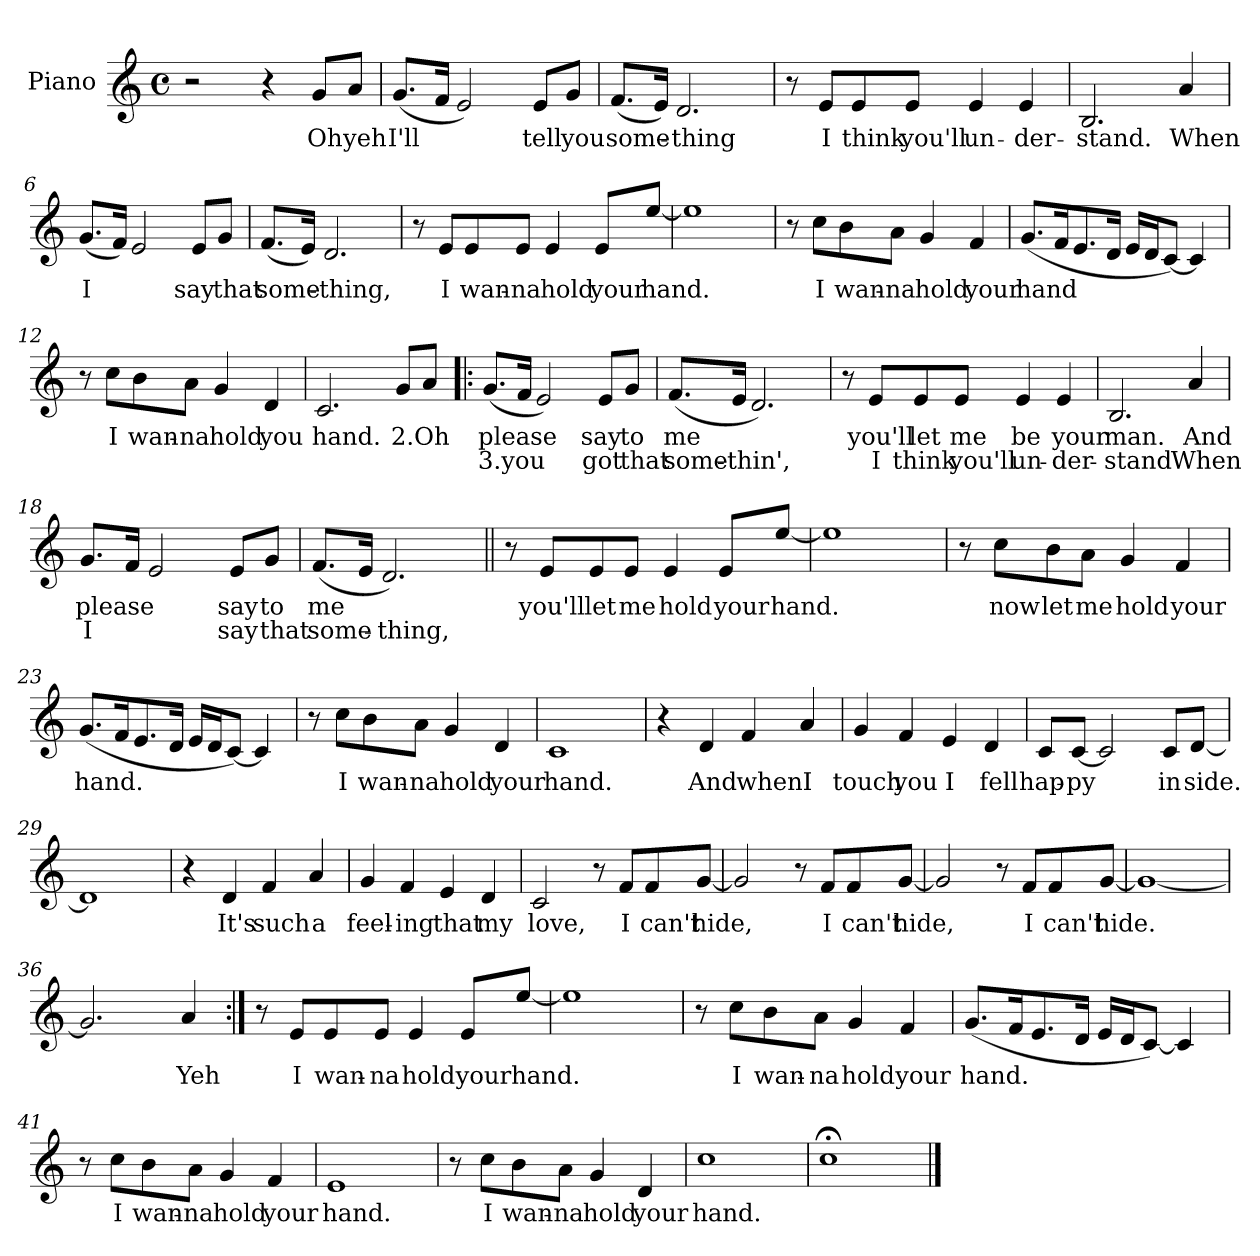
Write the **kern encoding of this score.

**kern	**text	**text
*part1	*part1	*part1
*staff1	*staff1	*staff1
*I"Piano	*	*
*I'Pno.	*	*
*clefG2	*	*
*k[]	*	*
*C:	*	*
*M4/4	*	*
*met(c)	*	*
=1	=1	=1
2r	.	.
4r	.	.
8g/L	Oh	.
8a/J	yeh	.
=2	=2	=2
(8.g/L	I'll	.
16f/Jk	.	.
2e/)	.	.
8e/L	tell	.
8g/J	you	.
=3	=3	=3
(8.f/L	some-	.
16e/Jk)	.	.
2.d/	-thing	.
=4	=4	=4
8r	.	.
8e/L	I	.
8e/	think	.
8e/J	you'll	.
4e/	un-	.
4e/	-der-	.
!!LO:LB:g=z
=5	=5	=5
2.B/	-stand.	.
4a/	When	.
=6	=6	=6
(8.g/L	I	.
16f/Jk)	.	.
2e/	.	.
8e/L	say	.
8g/J	that	.
=7	=7	=7
(8.f/L	some-	.
16e/Jk)	.	.
2.d/	-thing,	.
=8	=8	=8
8r	.	.
8e/L	I	.
8e/	wan-	.
8e/J	-na	.
4e/	hold	.
8e/L	your	.
[8ee/J	hand.	.
!!LO:LB:g=z
=9	=9	=9
1ee]	.	.
=10	=10	=10
8r	.	.
8cc\L	I	.
8b\	wan-	.
8a\J	-na	.
4g/	hold	.
4f/	your	.
=11	=11	=11
(8.g/L	hand	.
16f/K	.	.
8.e/	.	.
16d/Jk	.	.
16e/LL	.	.
16d/J	.	.
[8c/J)	.	.
4c/]	.	.
=12	=12	=12
8r	.	.
8cc\L	I	.
8b\	wan-	.
8a\J	-na	.
4g/	hold	.
4d/	you	.
!!LO:LB:g=z
=13	=13	=13
2.c/	hand.	.
8g/L	2.Oh	.
8a/J	.	.
=14!|:	=14!|:	=14!|:
(8.g/L	please	3.you
16f/Jk	.	.
2e/)	.	.
8e/L	say	got
8g/J	to	that
=15	=15	=15
(8.f/L	me	some-
16e/Jk	.	-thin',
2.d/)	.	.
!!LO:LB:g=z
=16	=16	=16
8r	.	.
8e/L	you'll	I
8e/	let	think
8e/J	me	you'll
4e/	be	un-
4e/	your	-der-
=17	=17	=17
2.B/	man.	-stand
4a/	And	When
=18	=18	=18
8.g/L	please	I
16f/Jk	.	.
2e/	.	.
8e/L	say	say
8g/J	to	that
!!LO:LB:g=z
=19	=19	=19
(8.f/L	me	some-
16e/Jk	.	.
2.d/)	.	-thing,
=20||	=20||	=20||
8r	.	.
8e/L	you'll	.
8e/	let	.
8e/J	me	.
4e/	hold	.
8e/L	your	.
[8ee/J	hand.	.
=21	=21	=21
1ee]	.	.
=22	=22	=22
8r	.	.
8cc\L	now	.
8b\	let	.
8a\J	me	.
4g/	hold	.
4f/	your	.
!!LO:LB:g=z
=23	=23	=23
(8.g/L	hand.	.
16f/K	.	.
8.e/	.	.
16d/Jk	.	.
16e/LL	.	.
16d/J	.	.
[8c/J)	.	.
4c/]	.	.
=24	=24	=24
8r	.	.
8cc\L	I	.
8b\	wan-	.
8a\J	-na	.
4g/	hold	.
4d/	your	.
=25	=25	=25
1c	hand.	.
=26	=26	=26
4r	.	.
4d/	And	.
4f/	when	.
4a/	I	.
!!LO:LB:g=z
=27	=27	=27
4g/	touch	.
4f/	you	.
4e/	I	.
4d/	fell	.
=28	=28	=28
8c/L	hap-	.
[8c/J	-py	.
2c/]	.	.
8c/L	in	.
[8d/J	side.	.
=29	=29	=29
1d]	.	.
=30	=30	=30
4r	.	.
4d/	It's	.
4f/	such	.
4a/	a	.
=31	=31	=31
4g/	feel-	.
4f/	-ing	.
4e/	that	.
4d/	my	.
!!LO:PB:g=z
=32	=32	=32
2c/	love,	.
8r	.	.
8f/L	I	.
8f/	can't	.
[8g/J	hide,	.
=33	=33	=33
2g/]	.	.
8r	.	.
8f/L	I	.
8f/	can't	.
[8g/J	hide,	.
=34	=34	=34
2g/]	.	.
8r	.	.
8f/L	I	.
8f/	can't	.
[8g/J	hide.	.
=35	=35	=35
1g_	.	.
=36	=36	=36
2.g/]	.	.
4a/	Yeh	.
!!LO:LB:g=z
=37:|!	=37:|!	=37:|!
8r	.	.
8e/L	I	.
8e/	wan-	.
8e/J	-na	.
4e/	hold	.
8e/L	your	.
[8ee/J	hand.	.
=38	=38	=38
1ee]	.	.
=39	=39	=39
8r	.	.
8cc\L	I	.
8b\	wan-	.
8a\J	-na	.
4g/	hold	.
4f/	your	.
=40	=40	=40
(8.g/L	hand.	.
16f/K	.	.
8.e/	.	.
16d/Jk	.	.
16e/LL	.	.
16d/J	.	.
[8c/J)	.	.
4c/]	.	.
!!LO:LB:g=z
=41	=41	=41
8r	.	.
8cc\L	I	.
8b\	wan-	.
8a\J	-na	.
4g/	hold	.
4f/	your	.
=42	=42	=42
1e	hand.	.
=43	=43	=43
8r	.	.
8cc\L	I	.
8b\	wan-	.
8a\J	-na	.
4g/	hold	.
4d/	your	.
=44	=44	=44
1cc	hand.	.
=45	=45	=45
1cc;<	.	.
==	==	==
*-	*-	*-
